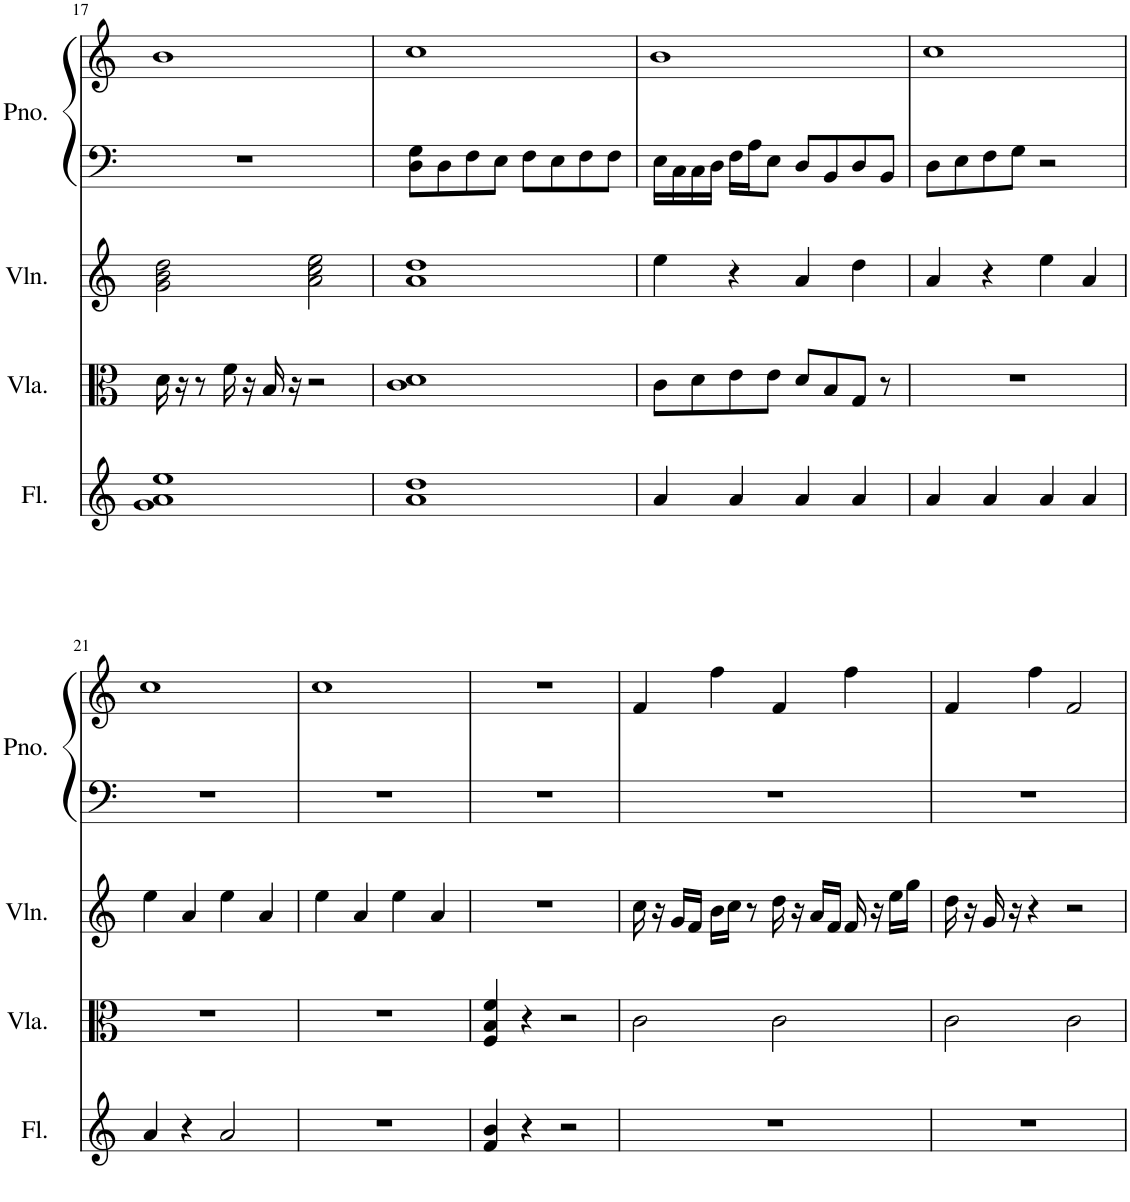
**kern	**kern	**kern	**kern	**kern
*part4	*part3	*part2	*part1	*part1
*staff5	*staff4	*staff3	*staff2	*staff1
*I"Flute	*I"Viola	*I"Violin	*I"Piano	*
*I'Fl.	*I'Vla.	*I'Vln.	*I'Pno.	*
!!LO:PB:g=z
*clefG2	*clefC3	*clefG2	*clefF4	*clefG2
*k[]	*k[]	*k[]	*k[]	*k[]
*M4/4	*M4/4	*M4/4	*M4/4	*M4/4
=17	=17	=17	=17	=17
1g 1a 1ee	16d\	2g\ 2b\ 2dd\	1r	1b
.	16r	.	.	.
.	8r	.	.	.
.	16f\	.	.	.
.	16r	.	.	.
.	16B/	.	.	.
.	16r	.	.	.
.	2r	2a\ 2cc\ 2ee\	.	.
=18	=18	=18	=18	=18
1a 1dd	1c 1d	1a 1dd	8D\ 8G\L	1cc
.	.	.	8D\	.
.	.	.	8F\	.
.	.	.	8E\J	.
.	.	.	8F\L	.
.	.	.	8E\	.
.	.	.	8F\	.
.	.	.	8F\J	.
=19	=19	=19	=19	=19
4a/	8c\L	4ee\	16E\LL	1b
.	.	.	16C\	.
.	8d\	.	16C\	.
.	.	.	16D\JJ	.
4a/	8e\	4r	16F\LL	.
.	.	.	16A\J	.
.	8e\J	.	8E\J	.
4a/	8d/L	4a/	8D/L	.
.	8B/	.	8BB/	.
4a/	8G/J	4dd\	8D/	.
.	8r	.	8BB/J	.
=20	=20	=20	=20	=20
4a/	1r	4a/	8D\L	1cc
.	.	.	8E\	.
4a/	.	4r	8F\	.
.	.	.	8G\J	.
4a/	.	4ee\	2r	.
4a/	.	4a/	.	.
!!LO:LB:g=z
=21	=21	=21	=21	=21
4a/	1r	4ee\	1r	1cc
4r	.	4a/	.	.
2a/	.	4ee\	.	.
.	.	4a/	.	.
=22	=22	=22	=22	=22
1r	1r	4ee\	1r	1cc
.	.	4a/	.	.
.	.	4ee\	.	.
.	.	4a/	.	.
=23	=23	=23	=23	=23
4f/ 4b/	4F/ 4B/ 4f/	1r	1r	1r
4r	4r	.	.	.
2r	2r	.	.	.
=24	=24	=24	=24	=24
1r	2c\	16cc\	1r	4f/
.	.	16r	.	.
.	.	16g/LL	.	.
.	.	16f/JJ	.	.
.	.	16b\LL	.	4ff\
.	.	16cc\JJ	.	.
.	.	8r	.	.
.	2c\	16dd\	.	4f/
.	.	16r	.	.
.	.	16a/LL	.	.
.	.	16f/JJ	.	.
.	.	16f/	.	4ff\
.	.	16r	.	.
.	.	16ee\LL	.	.
.	.	16gg\JJ	.	.
=25	=25	=25	=25	=25
1r	2c\	16dd\	1r	4f/
.	.	16r	.	.
.	.	16g/	.	.
.	.	16r	.	.
.	.	4r	.	4ff\
.	2c\	2r	.	2f/
=	=	=	=	=
*-	*-	*-	*-	*-
